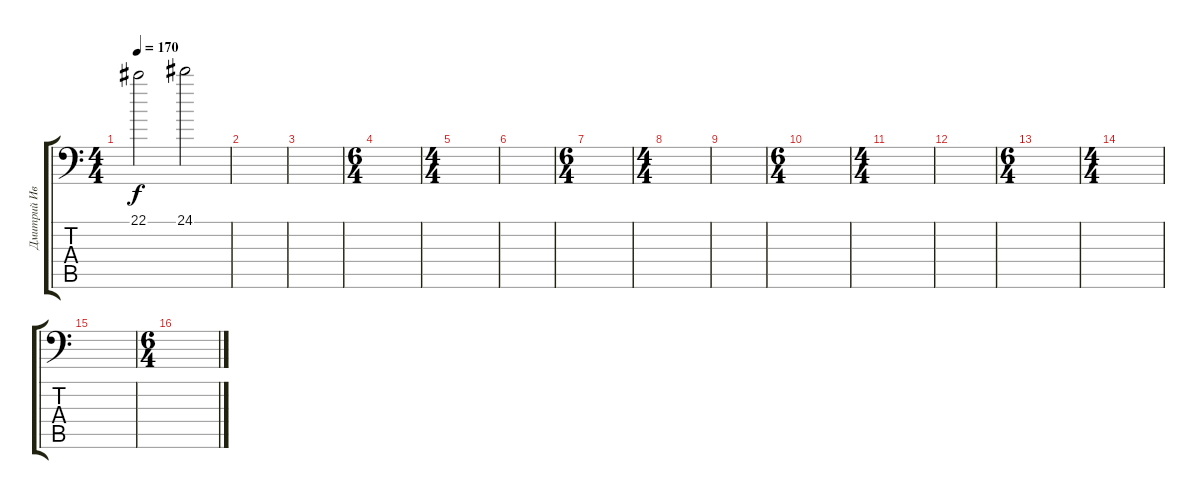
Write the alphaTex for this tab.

\track ("Дмитрий Иванов/Эффекты" "Дмитрий Ив") {instrument glockenspiel}
\staff {score tabs}
\tuning (Eb4 Bb3 Gb3 Db2 Ab1 Ab0) {hide}
\ts (4 4)
\tempo 170
\clef f4
\ks c
22.1.2{dy f} 24.1.2 |
|
|
\ts (6 4)
|
\ts (4 4)
|
|
\ts (6 4)
|
\ts (4 4)
|
|
\ts (6 4)
|
\ts (4 4)
|
|
\ts (6 4)
|
\ts (4 4)
|
|
\ts (6 4)
